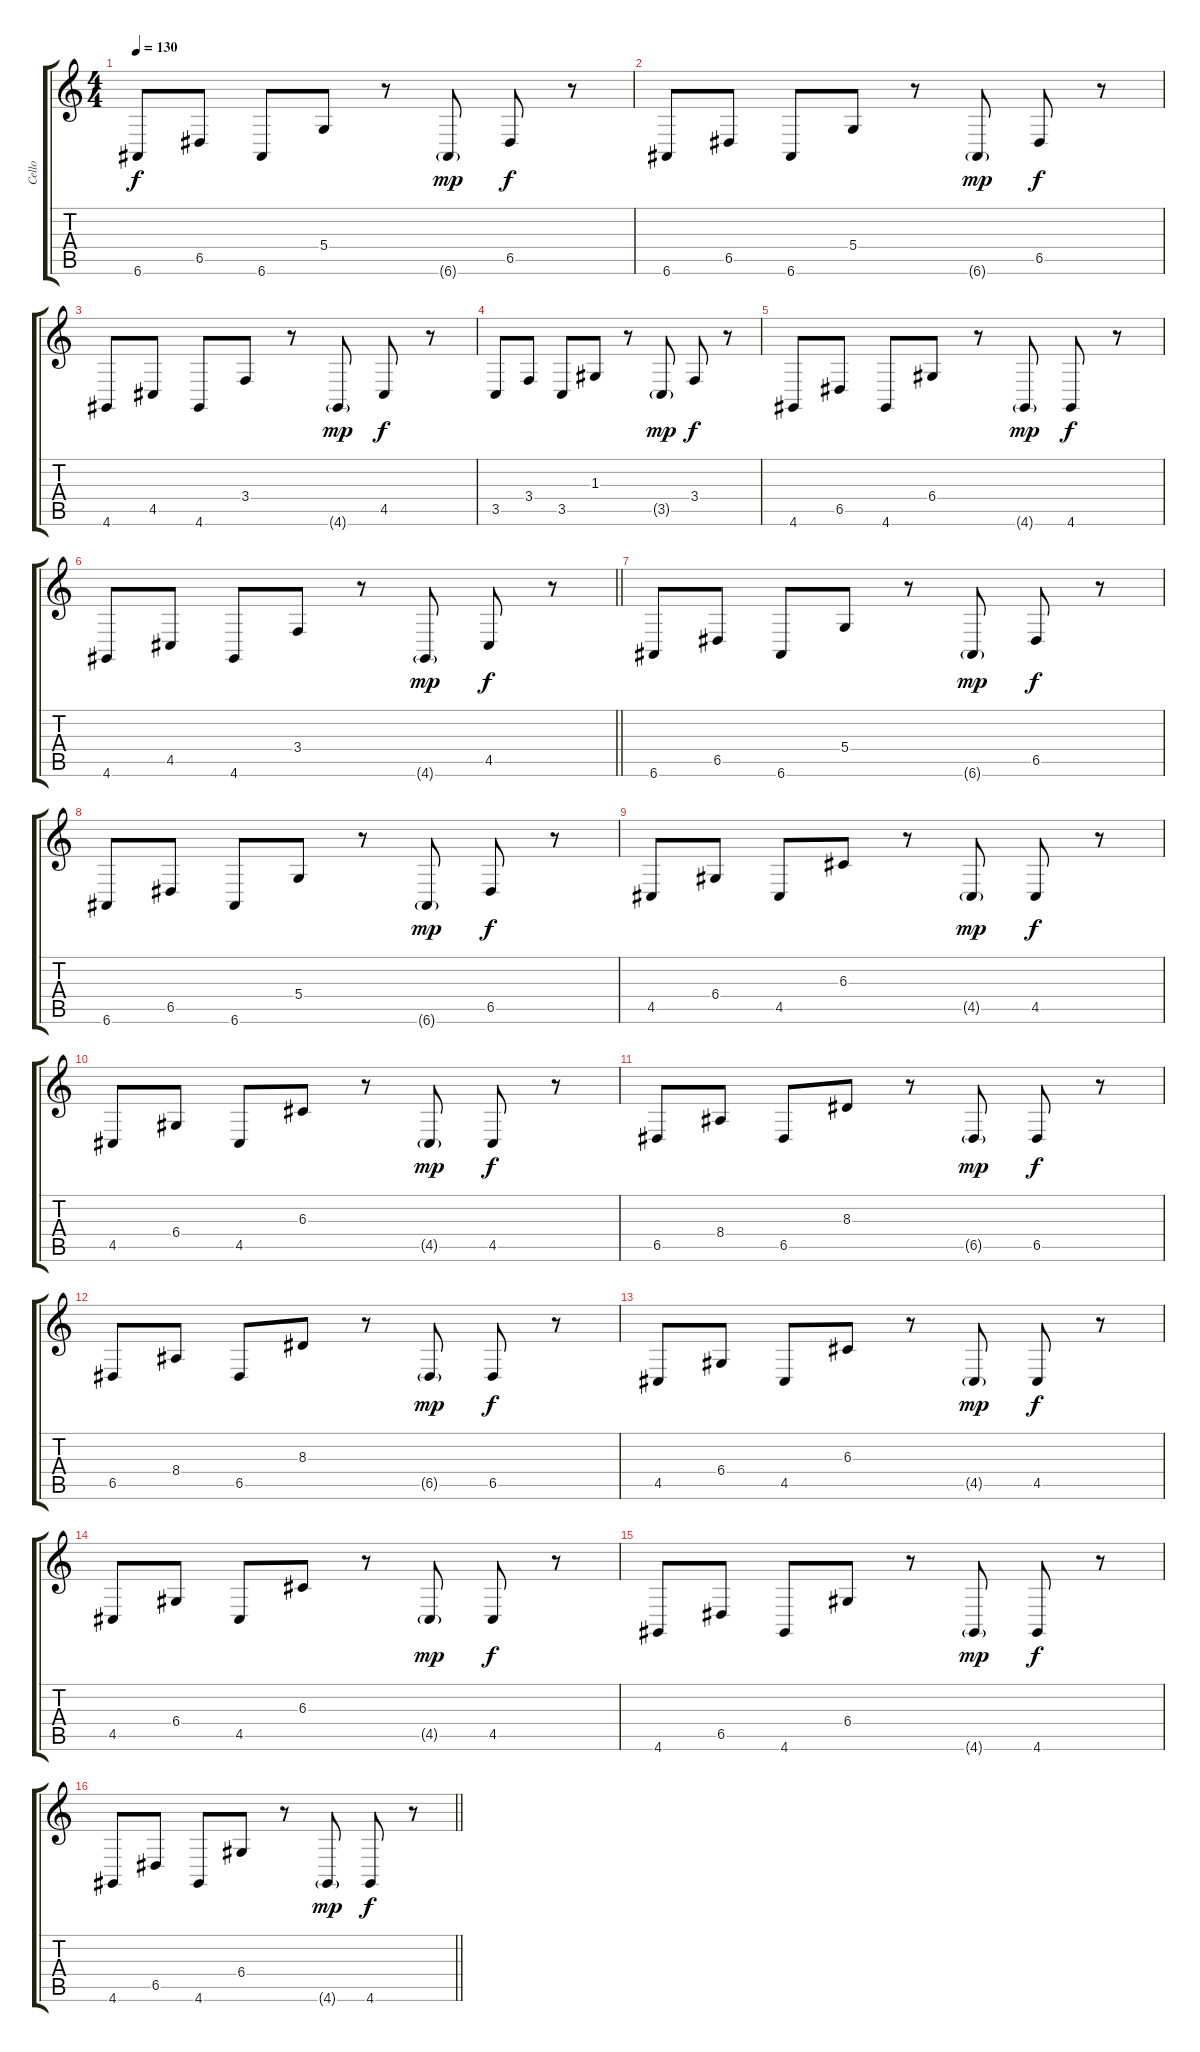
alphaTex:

\track ("Cello" "Cello") {instrument cello}
\staff {score tabs}
\tuning (E4 B3 G3 D3 A2 E2) {hide}
\ts (4 4)
\tempo 130
\clef g2
\ks c
6.6.8{dy f} 6.5.8 6.6.8 5.4.8 r.8 6.6{g}.8{dy mp} 6.5.8{dy f} r.8 |
6.6.8 6.5.8 6.6.8 5.4.8 r.8 6.6{g}.8{dy mp} 6.5.8{dy f} r.8 |
4.6.8 4.5.8 4.6.8 3.4.8 r.8 4.6{g}.8{dy mp} 4.5.8{dy f} r.8 |
3.5.8 3.4.8 3.5.8 1.3.8 r.8 3.5{g}.8{dy mp} 3.4.8{dy f} r.8 |
4.6.8 6.5.8 4.6.8 6.4.8 r.8 4.6{g}.8{dy mp} 4.6.8{dy f} r.8 |
\barLineRight lightlight
4.6.8 4.5.8 4.6.8 3.4.8 r.8 4.6{g}.8{dy mp} 4.5.8{dy f} r.8 |
6.6.8 6.5.8 6.6.8 5.4.8 r.8 6.6{g}.8{dy mp} 6.5.8{dy f} r.8 |
6.6.8 6.5.8 6.6.8 5.4.8 r.8 6.6{g}.8{dy mp} 6.5.8{dy f} r.8 |
4.5.8 6.4.8 4.5.8 6.3.8 r.8 4.5{g}.8{dy mp} 4.5.8{dy f} r.8 |
4.5.8 6.4.8 4.5.8 6.3.8 r.8 4.5{g}.8{dy mp} 4.5.8{dy f} r.8 |
6.5.8 8.4.8 6.5.8 8.3.8 r.8 6.5{g}.8{dy mp} 6.5.8{dy f} r.8 |
6.5.8 8.4.8 6.5.8 8.3.8 r.8 6.5{g}.8{dy mp} 6.5.8{dy f} r.8 |
4.5.8 6.4.8 4.5.8 6.3.8 r.8 4.5{g}.8{dy mp} 4.5.8{dy f} r.8 |
4.5.8 6.4.8 4.5.8 6.3.8 r.8 4.5{g}.8{dy mp} 4.5.8{dy f} r.8 |
4.6.8 6.5.8 4.6.8 6.4.8 r.8 4.6{g}.8{dy mp} 4.6.8{dy f} r.8 |
\barLineRight lightlight
4.6.8 6.5.8 4.6.8 6.4.8 r.8 4.6{g}.8{dy mp} 4.6.8{dy f} r.8
